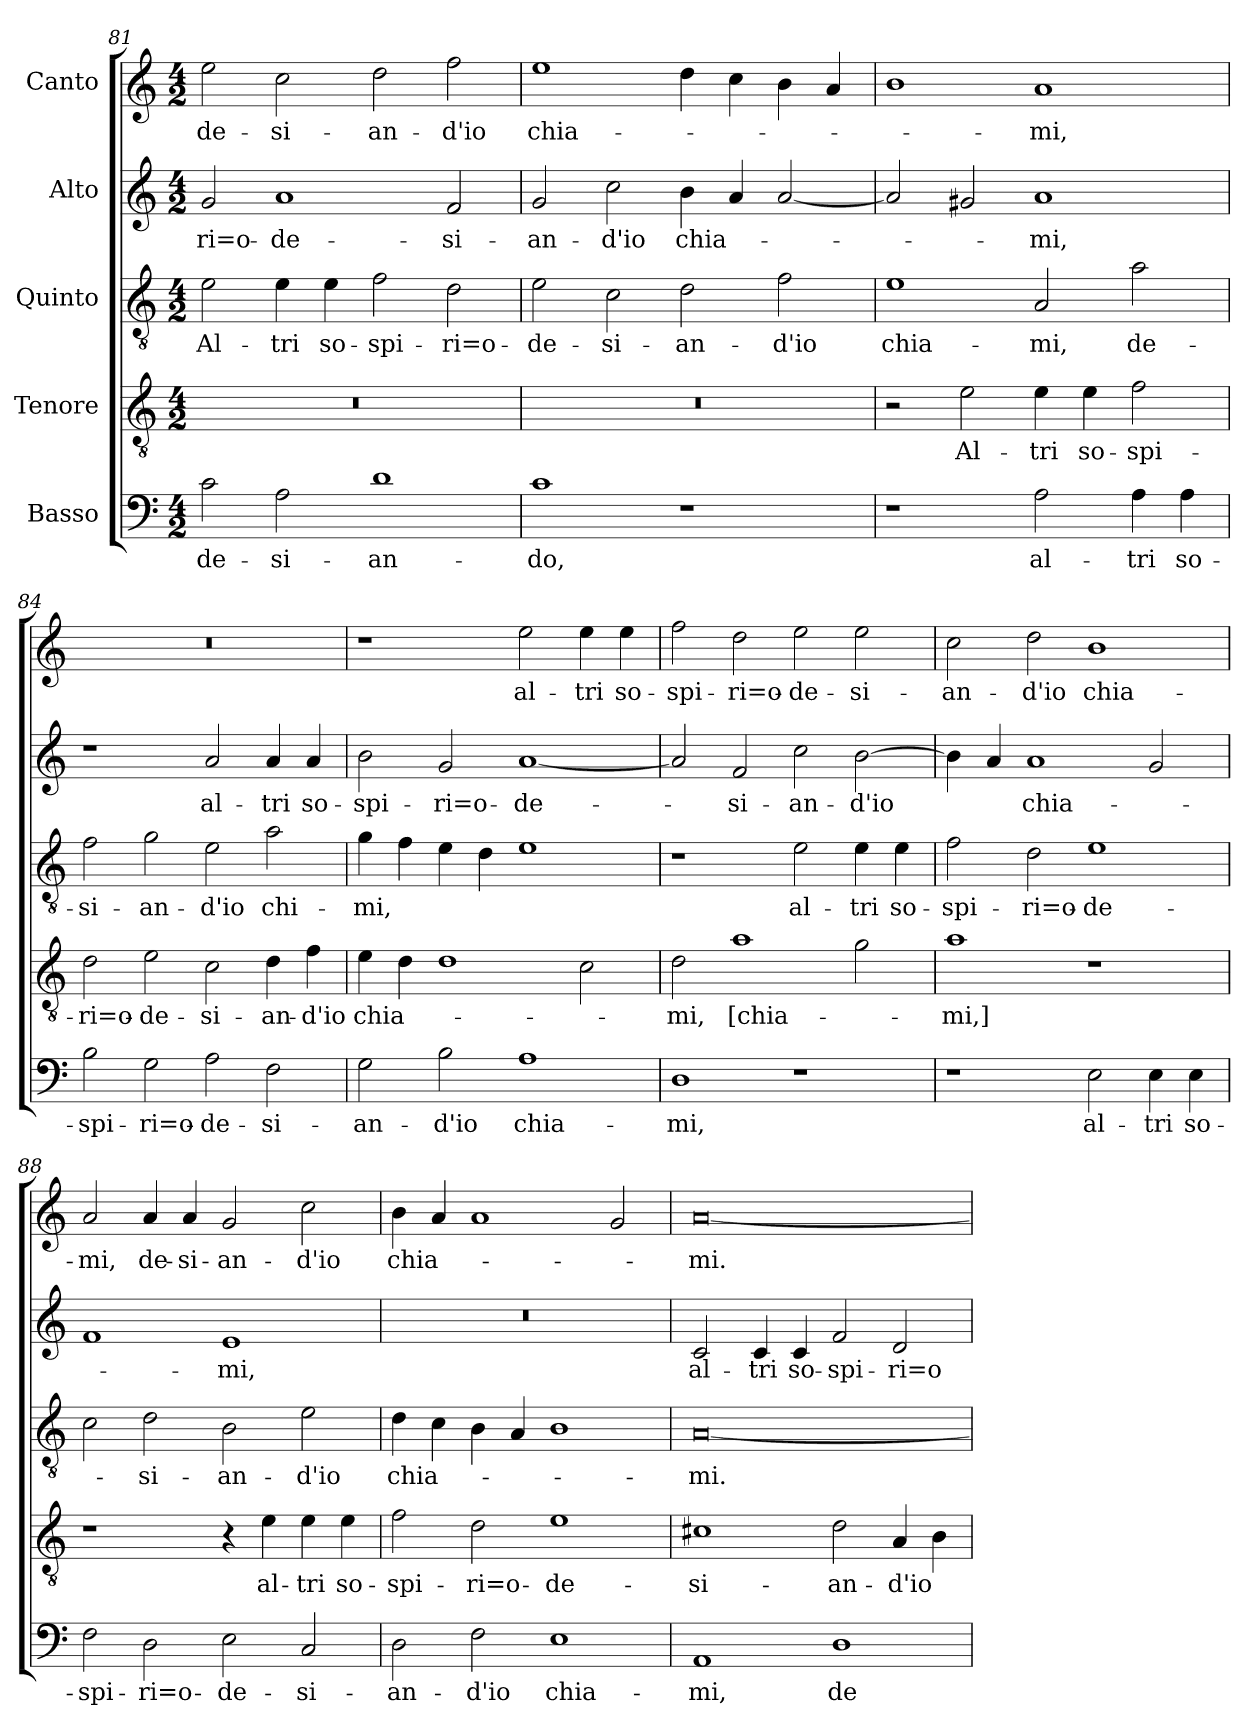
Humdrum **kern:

**kern	**text	**kern	**text	**kern	**text	**kern	**text	**kern	**text
*part5	*part5	*part4	*part4	*part3	*part3	*part2	*part2	*part1	*part1
*staff5	*staff5	*staff4	*staff4	*staff3	*staff3	*staff2	*staff2	*staff1	*staff1
*I"Basso	*	*I"Tenore	*	*I"Quinto	*	*I"Alto	*	*I"Canto	*
*clefF4	*	*clefGv2	*	*clefGv2	*	*clefG2	*	*clefG2	*
*	*	*ITrd7c12	*	*ITrd7c12	*	*	*	*	*
*k[]	*	*k[]	*	*k[]	*	*k[]	*	*k[]	*
*C:	*	*C:	*	*C:	*	*C:	*	*C:	*
*M4/2	*	*M4/2	*	*M4/2	*	*M4/2	*	*M4/2	*
=81	=81	=81	=81	=81	=81	=81	=81	=81	=81
2c\	de-	0r	.	2E\	Al-	2g/	-ri=o-	2ee\	de-
2A\	-si-	.	.	4E\	-tri	1a/	de-	2cc\	-si-
.	.	.	.	4E\	so-	.	.	.	.
1d\	-an-	.	.	2F\	-spi-	.	.	2dd\	-an-
.	.	.	.	2D\	-ri=o-	2f/	-si-	2ff\	-d'io
=82	=82	=82	=82	=82	=82	=82	=82	=82	=82
1c\	-do,	0r	.	2E\	de-	2g/	-an-	1ee\	chia-
.	.	.	.	2C\	-si-	2cc\	-d'io	.	.
1r	.	.	.	2D\	-an-	4b\	chia-	4dd\	.
.	.	.	.	.	.	4a/	.	4cc\	.
.	.	.	.	2F\	-d'io	[2a/	.	4b\	.
.	.	.	.	.	.	.	.	4a/	.
=83	=83	=83	=83	=83	=83	=83	=83	=83	=83
1r	.	2r	.	1E\	chia-	2a/]	.	1b\	.
.	.	2E\	Al-	.	.	2g#/	.	.	.
2A\	al-	4E\	-tri	2AA/	-mi,	1a/	-mi,	1a/	-mi,
.	.	4E\	so-	.	.	.	.	.	.
4A\	-tri	2F\	-spi-	2A\	de-	.	.	.	.
4A\	so-	.	.	.	.	.	.	.	.
=84	=84	=84	=84	=84	=84	=84	=84	=84	=84
2B\	-spi-	2D\	-ri=o-	2F\	-si-	1r	.	0r	.
2G\	-ri=o-	2E\	de-	2G\	-an-	.	.	.	.
2A\	de-	2C\	-si-	2E\	-d'io	2a/	al-	.	.
2F\	-si-	4D\	-an-	2A\	chi-	4a/	-tri	.	.
.	.	4F\	-d'io	.	.	4a/	so-	.	.
=85	=85	=85	=85	=85	=85	=85	=85	=85	=85
2G\	-an-	4E\	chia-	4G\	-mi,	2b\	-spi-	1r	.
.	.	4D\	.	4F\	.	.	.	.	.
2B\	-d'io	1D\	.	4E\	.	2g/	-ri=o-	.	.
.	.	.	.	4D\	.	.	.	.	.
1A\	chia-	.	.	1E\	.	[1a/	de-	2ee\	al-
.	.	2C\	.	.	.	.	.	4ee\	-tri
.	.	.	.	.	.	.	.	4ee\	so-
=86	=86	=86	=86	=86	=86	=86	=86	=86	=86
1D\	-mi,	2D\	-mi,	1r	.	2a/]	.	2ff\	-spi-
.	.	1A\	[chia-	.	.	2f/	-si-	2dd\	-ri=o-
1r	.	.	.	2E\	al-	2cc\	-an-	2ee\	de-
.	.	2G\	.	4E\	-tri	[2b\	-d'io	2ee\	-si-
.	.	.	.	4E\	so-	.	.	.	.
=87	=87	=87	=87	=87	=87	=87	=87	=87	=87
1r	.	1A\	-mi,]	2F\	-spi-	4b\]	.	2cc\	-an-
.	.	.	.	.	.	4a/	.	.	.
.	.	.	.	2D\	-ri=o-	1a/	chia-	2dd\	-d'io
2E\	al-	1r	.	1E\	de-	.	.	1b\	chia-
4E\	-tri	.	.	.	.	2g/	.	.	.
4E\	so-	.	.	.	.	.	.	.	.
=88	=88	=88	=88	=88	=88	=88	=88	=88	=88
2F\	-spi-	1r	.	2C\	.	1f/	.	2a/	-mi,
2D\	-ri=o-	.	.	2D\	-si-	.	.	4a/	de-
.	.	.	.	.	.	.	.	4a/	-si-
2E\	de-	4r	.	2BB\	-an-	1e/	-mi,	2g/	-an-
.	.	4E\	al-	.	.	.	.	.	.
2C/	-si-	4E\	-tri	2E\	-d'io	.	.	2cc\	-d'io
.	.	4E\	so-	.	.	.	.	.	.
=89	=89	=89	=89	=89	=89	=89	=89	=89	=89
2D\	-an-	2F\	-spi-	4D\	chia-	0r	.	4b\	chia-
.	.	.	.	4C\	.	.	.	4a/	.
2F\	-d'io	2D\	-ri=o-	4BB\	.	.	.	1a/	.
.	.	.	.	4AA/	.	.	.	.	.
1E\	chia-	1E\	de-	1BB\	.	.	.	.	.
.	.	.	.	.	.	.	.	2g/	.
=90	=90	=90	=90	=90	=90	=90	=90	=90	=90
1AA/	-mi,	1C#X\	-si-	[0AA/	-mi.	2c/	al-	[0a/	-mi.
.	.	.	.	.	.	4c/	-tri	.	.
.	.	.	.	.	.	4c/	so-	.	.
1D\	de-	2D\	-an-	.	.	2f/	-spi-	.	.
.	.	4AA/	-d'io	.	.	2d/	-ri=o-	.	.
.	.	4BB\	.	.	.	.	.	.	.
=	=	=	=	=	=	=	=	=	=
*-	*-	*-	*-	*-	*-	*-	*-	*-	*-
